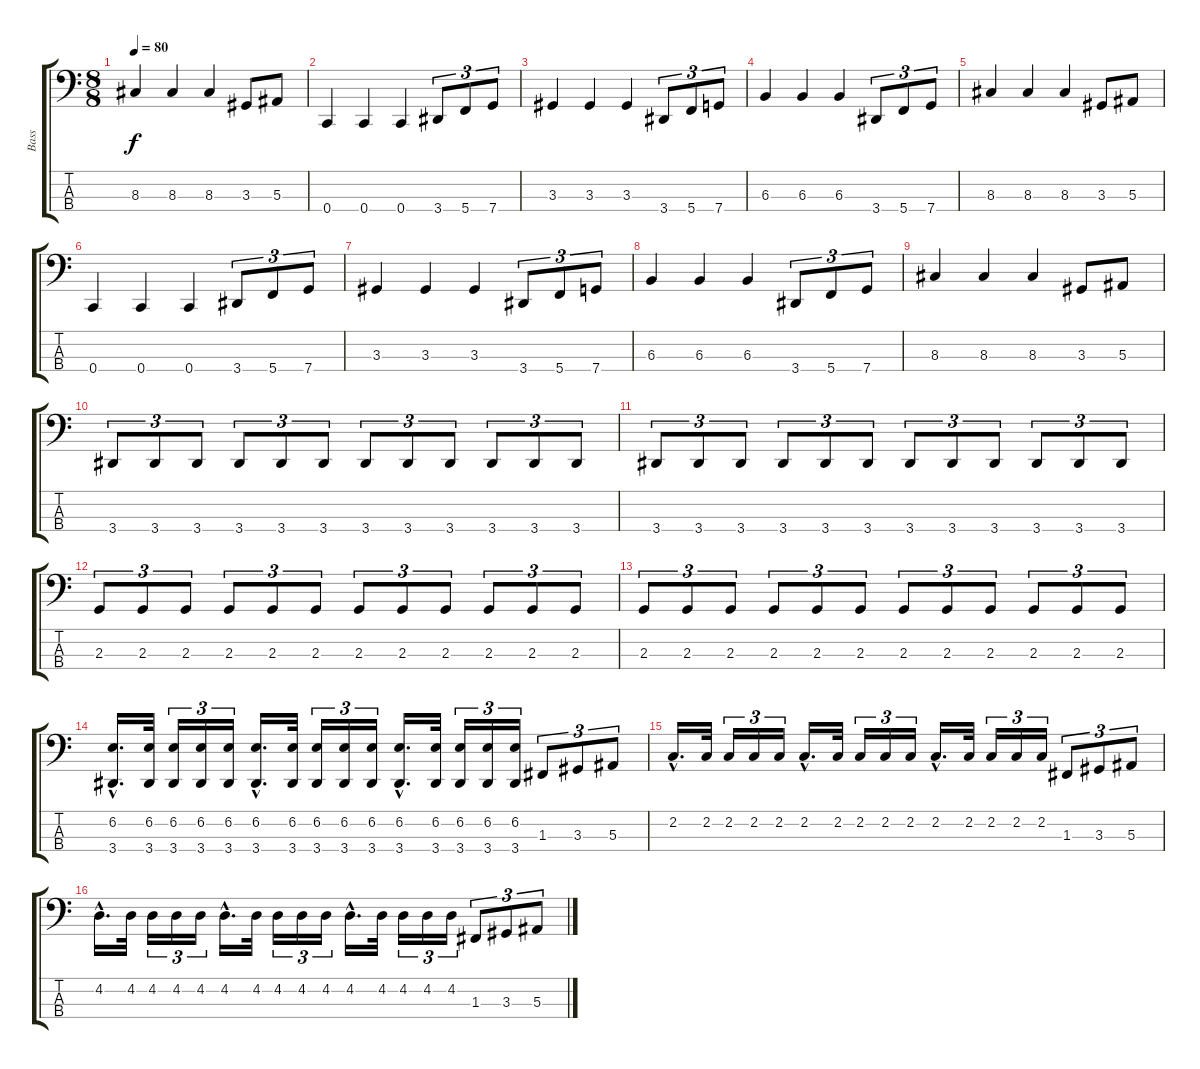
\track ("Bass" "Bass") {instrument electricbassfinger}
\staff {score tabs}
\tuning (Eb2 Bb1 F1 C1) {hide}
\ts (8 8)
\tempo 80
\clef f4
\ks c
8.3.4{dy f} 8.3.4 8.3.4 3.3.8 5.3.8 |
0.4.4 0.4.4 0.4.4 3.4.8{tu (3 2)} 5.4.8{tu (3 2)} 7.4.8{tu (3 2)} |
3.3.4 3.3.4 3.3.4 3.4.8{tu (3 2)} 5.4.8{tu (3 2)} 7.4.8{tu (3 2)} |
6.3.4 6.3.4 6.3.4 3.4.8{tu (3 2)} 5.4.8{tu (3 2)} 7.4.8{tu (3 2)} |
8.3.4 8.3.4 8.3.4 3.3.8 5.3.8 |
0.4.4 0.4.4 0.4.4 3.4.8{tu (3 2)} 5.4.8{tu (3 2)} 7.4.8{tu (3 2)} |
3.3.4 3.3.4 3.3.4 3.4.8{tu (3 2)} 5.4.8{tu (3 2)} 7.4.8{tu (3 2)} |
6.3.4 6.3.4 6.3.4 3.4.8{tu (3 2)} 5.4.8{tu (3 2)} 7.4.8{tu (3 2)} |
8.3.4 8.3.4 8.3.4 3.3.8 5.3.8 |
3.4.8{tu (3 2)} 3.4.8{tu (3 2)} 3.4.8{tu (3 2)} 3.4.8{tu (3 2)} 3.4.8{tu (3 2)} 3.4.8{tu (3 2)} 3.4.8{tu (3 2)} 3.4.8{tu (3 2)} 3.4.8{tu (3 2)} 3.4.8{tu (3 2)} 3.4.8{tu (3 2)} 3.4.8{tu (3 2)} |
3.4.8{tu (3 2)} 3.4.8{tu (3 2)} 3.4.8{tu (3 2)} 3.4.8{tu (3 2)} 3.4.8{tu (3 2)} 3.4.8{tu (3 2)} 3.4.8{tu (3 2)} 3.4.8{tu (3 2)} 3.4.8{tu (3 2)} 3.4.8{tu (3 2)} 3.4.8{tu (3 2)} 3.4.8{tu (3 2)} |
2.3.8{tu (3 2)} 2.3.8{tu (3 2)} 2.3.8{tu (3 2)} 2.3.8{tu (3 2)} 2.3.8{tu (3 2)} 2.3.8{tu (3 2)} 2.3.8{tu (3 2)} 2.3.8{tu (3 2)} 2.3.8{tu (3 2)} 2.3.8{tu (3 2)} 2.3.8{tu (3 2)} 2.3.8{tu (3 2)} |
2.3.8{tu (3 2)} 2.3.8{tu (3 2)} 2.3.8{tu (3 2)} 2.3.8{tu (3 2)} 2.3.8{tu (3 2)} 2.3.8{tu (3 2)} 2.3.8{tu (3 2)} 2.3.8{tu (3 2)} 2.3.8{tu (3 2)} 2.3.8{tu (3 2)} 2.3.8{tu (3 2)} 2.3.8{tu (3 2)} |
(6.2{hac} 3.4{hac}).16{d} (6.2 3.4).32 (6.2 3.4).16{tu (3 2)} (6.2 3.4).16{tu (3 2)} (6.2 3.4).16{tu (3 2)} (6.2{hac} 3.4{hac}).16{d} (6.2 3.4).32 (6.2 3.4).16{tu (3 2)} (6.2 3.4).16{tu (3 2)} (6.2 3.4).16{tu (3 2)} (6.2{hac} 3.4{hac}).16{d} (6.2 3.4).32 (6.2 3.4).16{tu (3 2)} (6.2 3.4).16{tu (3 2)} (6.2 3.4).16{tu (3 2)} 1.3.8{tu (3 2)} 3.3.8{tu (3 2)} 5.3.8{tu (3 2)} |
2.2{hac}.16{d} 2.2.32 2.2.16{tu (3 2)} 2.2.16{tu (3 2)} 2.2.16{tu (3 2)} 2.2{hac}.16{d} 2.2.32 2.2.16{tu (3 2)} 2.2.16{tu (3 2)} 2.2.16{tu (3 2)} 2.2{hac}.16{d} 2.2.32 2.2.16{tu (3 2)} 2.2.16{tu (3 2)} 2.2.16{tu (3 2)} 1.3.8{tu (3 2)} 3.3.8{tu (3 2)} 5.3.8{tu (3 2)} |
4.2{hac}.16{d} 4.2.32 4.2.16{tu (3 2)} 4.2.16{tu (3 2)} 4.2.16{tu (3 2)} 4.2{hac}.16{d} 4.2.32 4.2.16{tu (3 2)} 4.2.16{tu (3 2)} 4.2.16{tu (3 2)} 4.2{hac}.16{d} 4.2.32 4.2.16{tu (3 2)} 4.2.16{tu (3 2)} 4.2.16{tu (3 2)} 1.3.8{tu (3 2)} 3.3.8{tu (3 2)} 5.3.8{tu (3 2)}
